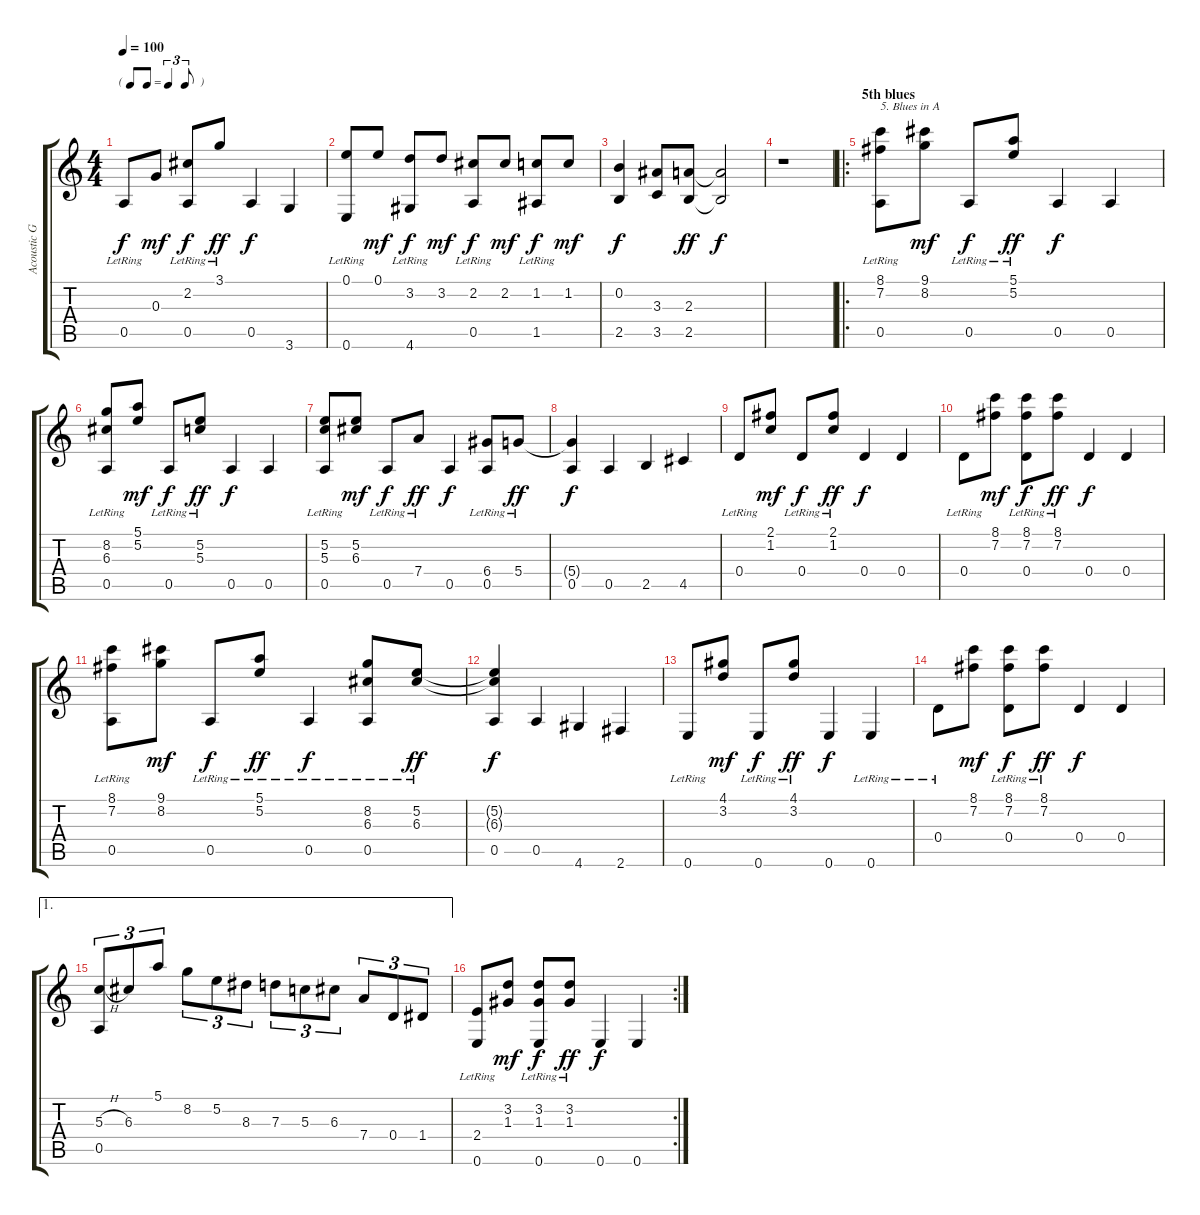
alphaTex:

\track ("Acoustic Guitar" "Acoustic G") {instrument acousticguitarsteel}
\staff {score tabs}
\tuning (E4 B3 G3 D3 A2 E2) {hide}
\ts (4 4)
\tf triplet8th
\tempo 100
\clef g2
\ks c
0.5{lr}.8{dy f} 0.3.8{dy mf} (2.2 0.5{lr}).8{dy f} 3.1{lr}.8{dy ff} 0.5.4{dy f} 3.6.4 |
(0.1 0.6{lr}).8 0.1.8{dy mf} (3.2 4.6{lr}).8{dy f} 3.2.8{dy mf} (2.2 0.5{lr}).8{dy f} 2.2.8{dy mf} (1.2 1.5{lr}).8{dy f} 1.2.8{dy mf} |
(0.2 2.5).4{dy f} (3.3 3.5).8 (2.3 2.5).8{dy ff} (2.3{t} 2.5{t}).2{dy f} |
r.1 |
\ro
\section ("" "5th blues")
(8.1 7.2 0.5{lr}).8{txt "5. Blues in A"} (9.1 8.2).8{dy mf} 0.5{lr}.8{dy f} (5.1{lr} 5.2{lr}).8{dy ff} 0.5.4{dy f} 0.5.4 |
(8.2 6.3 0.5{lr}).8 (5.1 5.2).8{dy mf} 0.5{lr}.8{dy f} (5.2{lr} 5.3{lr}).8{dy ff} 0.5.4{dy f} 0.5.4 |
(5.2 5.3 0.5{lr}).8 (5.2 6.3).8{dy mf} 0.5{lr}.8{dy f} 7.4{lr}.8{dy ff} 0.5.4{dy f} (6.4{lr} 0.5{lr}).8 5.4{lr}.8{dy ff} |
(5.4{t} 0.5).4{dy f} 0.5.4 2.5.4 4.5.4 |
0.4{lr}.8 (2.1 1.2).8{dy mf} 0.4{lr}.8{dy f} (2.1{lr} 1.2{lr}).8{dy ff} 0.4.4{dy f} 0.4.4 |
0.4{lr}.8 (8.1 7.2).8{dy mf} (8.1 7.2 0.4{lr}).8{dy f} (8.1{lr} 7.2{lr}).8{dy ff} 0.4.4{dy f} 0.4.4 |
(8.1 7.2 0.5{lr}).8 (9.1 8.2).8{dy mf} 0.5{lr}.8{dy f} (5.1{lr} 5.2{lr}).8{dy ff} 0.5{lr}.4{dy f} (8.2 6.3 0.5{lr}).8 (5.2{lr} 6.3{lr}).8{dy ff} |
(5.2{t} 6.3{t} 0.5).4{dy f} 0.5.4 4.6.4 2.6.4 |
0.6{lr}.8 (4.1 3.2).8{dy mf} 0.6{lr}.8{dy f} (4.1{lr} 3.2{lr}).8{dy ff} 0.6.4{dy f} 0.6{lr}.4 |
0.4{lr}.8 (8.1 7.2).8{dy mf} (8.1 7.2 0.4{lr}).8{dy f} (8.1{lr} 7.2{lr}).8{dy ff} 0.4.4{dy f} 0.4.4 |
\ae 1
(5.3{h} 0.5).8{tu (3 2)} 6.3.8{tu (3 2)} 5.1.8{tu (3 2)} 8.2.8{tu (3 2)} 5.2.8{tu (3 2)} 8.3.8{tu (3 2)} 7.3.8{tu (3 2)} 5.3.8{tu (3 2)} 6.3.8{tu (3 2)} 7.4.8{tu (3 2)} 0.4.8{tu (3 2)} 1.4.8{tu (3 2)} |
\rc 2
(2.4 0.6{lr}).8 (3.2 1.3).8{dy mf} (3.2 1.3 0.6{lr}).8{dy f} (3.2{lr} 1.3{lr}).8{dy ff} 0.6.4{dy f} 0.6.4
